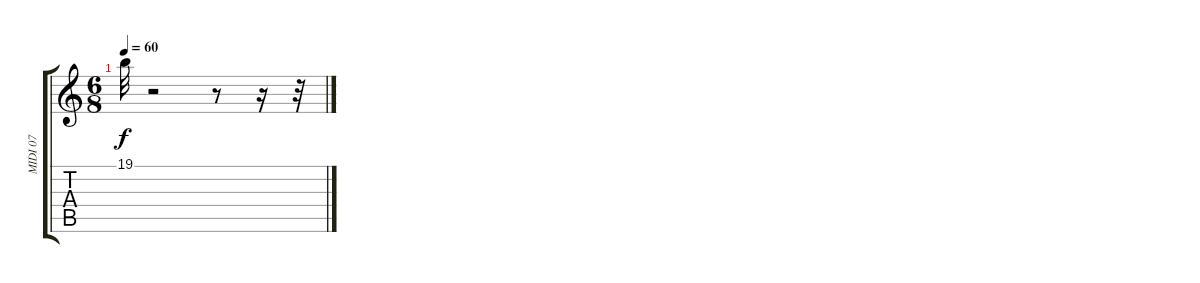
\track ("MIDI 07" "MIDI 07") {instrument stringensemble1}
\staff {score tabs}
\tuning (E4 B3 G3 D3 A2 E2) {hide}
\ts (6 8)
\tempo 60
\clef g2
\ks c
19.1{t}.32{dy f} r.2 r.8 r.16 r.32
